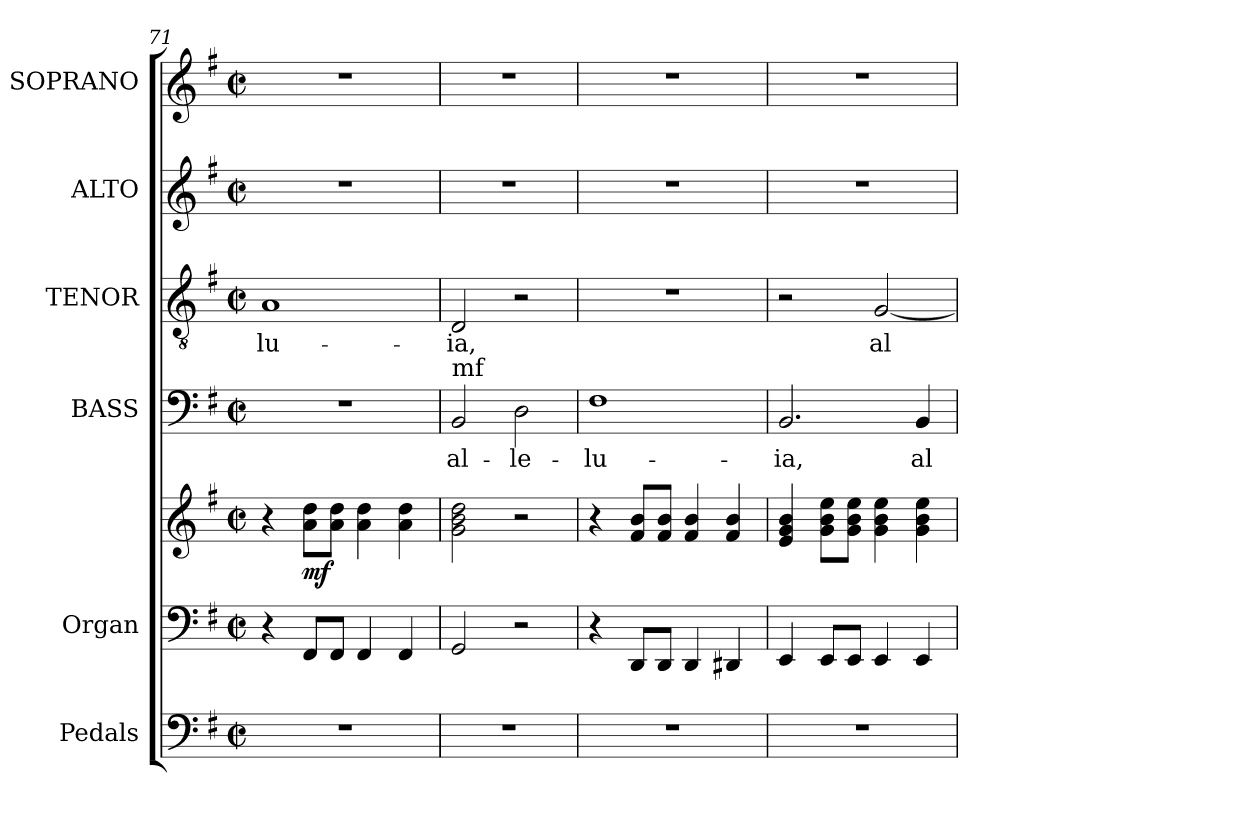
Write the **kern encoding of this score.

**kern	**kern	**kern	**dynam	**kern	**text	**kern	**text	**kern	**kern
*part6	*part5	*part5	*part5	*part4	*part4	*part3	*part3	*part2	*part1
*staff7	*staff6	*staff5	*staff5/6	*staff4	*staff4	*staff3	*staff3	*staff2	*staff1
*I"Pedals	*I"Organ	*	*	*I"BASS	*	*I"TENOR	*	*I"ALTO	*I"SOPRANO
*I'Ped.	*I'Org.	*	*	*I'B.	*	*I'T.	*	*I'A.	*I'S.
*clefF4	*clefF4	*clefG2	*	*clefF4	*	*clefGv2	*	*clefG2	*clefG2
*	*	*	*	*	*	*ITrd7c12	*	*	*
*k[f#]	*k[f#]	*k[f#]	*	*k[f#]	*	*k[f#]	*	*k[f#]	*k[f#]
*G:	*G:	*G:	*	*G:	*	*G:	*	*G:	*G:
*M2/2	*M2/2	*M2/2	*	*M2/2	*	*M2/2	*	*M2/2	*M2/2
*met(c|)	*met(c|)	*met(c|)	*	*met(c|)	*	*met(c|)	*	*met(c|)	*met(c|)
=71	=71	=71	=71	=71	=71	=71	=71	=71	=71
!	!	!	!	!	!	!	!LO:LY:b:color=#000000	!	!
1r	4r	4r	.	1r	.	1AAi	-lu-	1r	1r
.	8FF#i/L	8ai\ 8ddiL	mf	.	.	.	.	.	.
.	8FF#i/J	8ai\ 8ddiJ	.	.	.	.	.	.	.
.	4FF#i/	4ai\ 4ddi	.	.	.	.	.	.	.
.	4FF#i/	4ai\ 4ddi	.	.	.	.	.	.	.
=72	=72	=72	=72	=72	=72	=72	=72	=72	=72
!	!	!	!	!	!LO:LY:b:color=#000000	!	!	!	!
!	!	!	!	!LO:TX:a:t=mf	!	!	!	!	!
!	!	!	!	!	!	!	!LO:LY:b:color=#000000	!	!
1r	2GGi/	2gi\ 2bi 2ddi	.	2BBi/	al-	2DDi/	-ia,	1r	1r
!	!	!	!	!	!LO:LY:b:color=#000000	!	!	!	!
.	2r	2r	.	2Di\	-le-	2r	.	.	.
=73	=73	=73	=73	=73	=73	=73	=73	=73	=73
!	!	!	!	!	!LO:LY:b:color=#000000	!	!	!	!
1r	4r	4r	.	1F#i	-lu-	1r	.	1r	1r
.	8DDi/L	8f#i/ 8biL	.	.	.	.	.	.	.
.	8DDi/J	8f#i/ 8biJ	.	.	.	.	.	.	.
.	4DDi/	4f#i/ 4bi	.	.	.	.	.	.	.
.	4DD#Xi/	4f#i/ 4bi	.	.	.	.	.	.	.
=74	=74	=74	=74	=74	=74	=74	=74	=74	=74
!	!	!	!	!	!LO:LY:b:color=#000000	!	!	!	!
1r	4EEi/	4ei/ 4gi 4bi	.	2.BBi/	-ia,	2r	.	1r	1r
.	8EEi/L	8gi\ 8bi 8eeiL	.	.	.	.	.	.	.
.	8EEi/J	8gi\ 8bi 8eeiJ	.	.	.	.	.	.	.
!	!	!	!	!	!	!	!LO:LY:b:color=#000000	!	!
.	4EEi/	4gi\ 4bi 4eei	.	.	.	[2GGi/	al-	.	.
!	!	!	!	!	!LO:LY:b:color=#000000	!	!	!	!
.	4EEi/	4gi\ 4bi 4eei	.	4BBi/	al-	.	.	.	.
=	=	=	=	=	=	=	=	=	=
*-	*-	*-	*-	*-	*-	*-	*-	*-	*-
